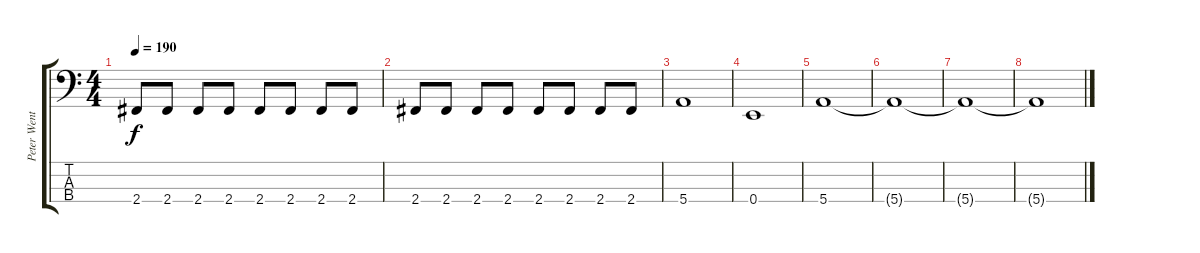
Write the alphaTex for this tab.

\track ("Peter Wentz (Bass)" "Peter Went") {instrument electricbasspick}
\staff {score tabs}
\tuning (G2 D2 A1 E1) {hide}
\ts (4 4)
\tempo 190
\clef f4
\ks c
2.4.8{dy f} 2.4.8 2.4.8 2.4.8 2.4.8 2.4.8 2.4.8 2.4.8 |
2.4.8 2.4.8 2.4.8 2.4.8 2.4.8 2.4.8 2.4.8 2.4.8 |
5.4.1 |
0.4.1 |
5.4.1 |
5.4{t}.1 |
5.4{t}.1 |
5.4{t}.1
